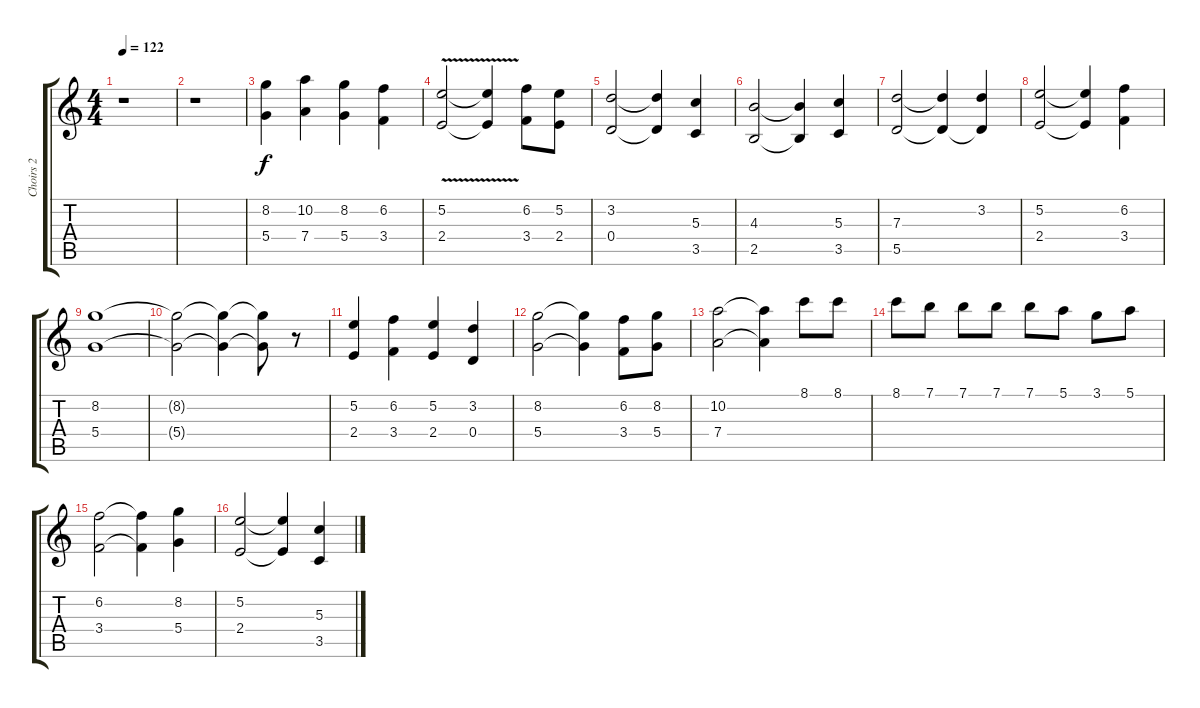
\track ("Choirs 2" "Choirs 2") {instrument acousticguitarnylon}
\staff {score tabs}
\tuning (E4 B3 G3 D3 A2 E2) {hide}
\ts (4 4)
\tempo 122
\clef g2
\ks c
r.1{dy f} |
r.1 |
(8.2 5.4).4{volume 14 balance 16 instrument pad4choir} (10.2 7.4).4 (8.2 5.4).4 (6.2 3.4).4 |
(5.2{v} 2.4{v}).2 (5.2{t} 2.4{t}).4 (6.2 3.4).8 (5.2 2.4).8 |
(3.2 0.4).2 (3.2{t} 0.4{t}).4 (5.3 3.5).4 |
(4.3 2.5).2 (4.3{t} 2.5{t}).4 (5.3 3.5).4 |
(7.3 5.5).2 (7.3{t} 5.5{t}).4 (3.2 5.5{t}).4 |
(5.2 2.4).2 (5.2{t} 2.4{t}).4 (6.2 3.4).4 |
(8.2 5.4).1 |
(8.2{t} 5.4{t}).2 (8.2{t} 5.4{t}).4 (8.2{t} 5.4{t}).8 r.8 |
(5.2 2.4).4 (6.2 3.4).4 (5.2 2.4).4 (3.2 0.4).4 |
(8.2 5.4).2 (8.2{t} 5.4{t}).4 (6.2 3.4).8 (8.2 5.4).8 |
(10.2 7.4).2 (10.2{t} 7.4{t}).4 8.1.8 8.1.8 |
8.1.8 7.1.8 7.1.8 7.1.8 7.1.8 5.1.8 3.1.8 5.1.8 |
(6.2 3.4).2 (6.2{t} 3.4{t}).4 (8.2 5.4).4 |
(5.2 2.4).2 (5.2{t} 2.4{t}).4 (5.3 3.5).4
